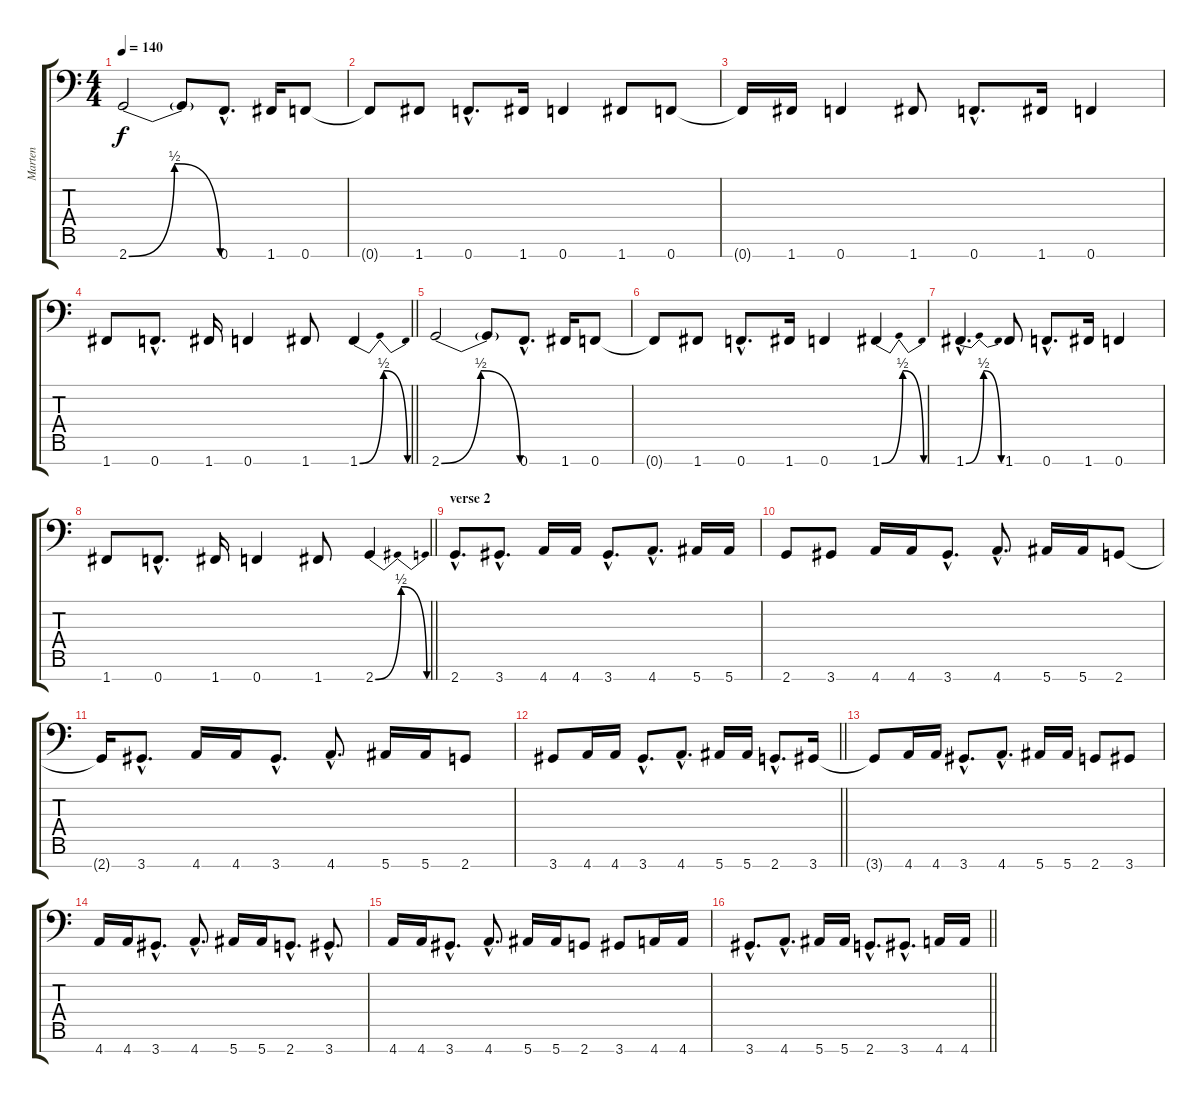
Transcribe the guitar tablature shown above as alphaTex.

\track ("Marten" "Marten") {instrument distortionguitar}
\staff {score tabs}
\tuning (Bb3 Gb3 Db3 Ab2 Eb2 Bb1 F1) {hide}
\ts (4 4)
\tempo 140
\clef f4
\ks c
2.7{be (bendrelease 0 0 2 2 27 2 60 0)}.2{dy f} 2.7{t}.8 0.7{hac}.8{d} 1.7.16 0.7.8 |
0.7{t}.8 1.7.8 0.7{hac}.8{d} 1.7.16 0.7.4 1.7.8 0.7.8 |
0.7{t}.16 1.7.16 0.7.4 1.7.8 0.7{hac}.8{d} 1.7.16 0.7.4 |
\barLineRight lightlight
1.7.8 0.7{hac}.8{d} 1.7.16 0.7.4 1.7.8 1.7{be (bendrelease 0 0 2 2 27 2 60 0)}.4 |
2.7{be (bendrelease 0 0 2 2 27 2 60 0)}.2 2.7{t}.8 0.7{hac}.8{d} 1.7.16 0.7.8 |
0.7{t}.8 1.7.8 0.7{hac}.8{d} 1.7.16 0.7.4 1.7{be (bendrelease 0 0 2 2 2 2 60 0)}.4 |
1.7{be (bendrelease 0 0 2 2 2 2 60 0) hac}.4{d} 1.7.8 0.7{hac}.8{d} 1.7.16 0.7.4 |
\barLineRight lightlight
1.7.8 0.7{hac}.8{d} 1.7.16 0.7.4 1.7.8 2.7{be (bendrelease 0 0 2 2 27 2 60 0)}.4 |
\section ("" "verse 2")
2.7{hac}.8{d} 3.7{hac}.8{d} 4.7.16 4.7.16 3.7{hac}.8{d} 4.7{hac}.8{d} 5.7.16 5.7.16 |
2.7.8 3.7.8 4.7.16 4.7.16 3.7{hac}.8{d} 4.7{hac}.8{d} 5.7.16 5.7.16 2.7.8 |
2.7{t}.16 3.7{hac}.8{d} 4.7.16 4.7.16 3.7{hac}.8{d} 4.7{hac}.8{d} 5.7.16 5.7.16 2.7.8 |
\barLineRight lightlight
3.7.8 4.7.16 4.7.16 3.7{hac}.8{d} 4.7{hac}.8{d} 5.7.16 5.7.16 2.7{hac}.8{d} 3.7.16 |
3.7{t}.8 4.7.16 4.7.16 3.7{hac}.8{d} 4.7{hac}.8{d} 5.7.16 5.7.16 2.7.8 3.7.8 |
4.7.16 4.7.16 3.7{hac}.8{d} 4.7{hac}.8{d} 5.7.16 5.7.16 2.7{hac}.8{d} 3.7{hac}.8{d} |
4.7.16 4.7.16 3.7{hac}.8{d} 4.7{hac}.8{d} 5.7.16 5.7.16 2.7.8 3.7.8 4.7.16 4.7.16 |
\barLineRight lightlight
3.7{hac}.8{d} 4.7{hac}.8{d} 5.7.16 5.7.16 2.7{hac}.8{d} 3.7{hac}.8{d} 4.7.16 4.7.16
